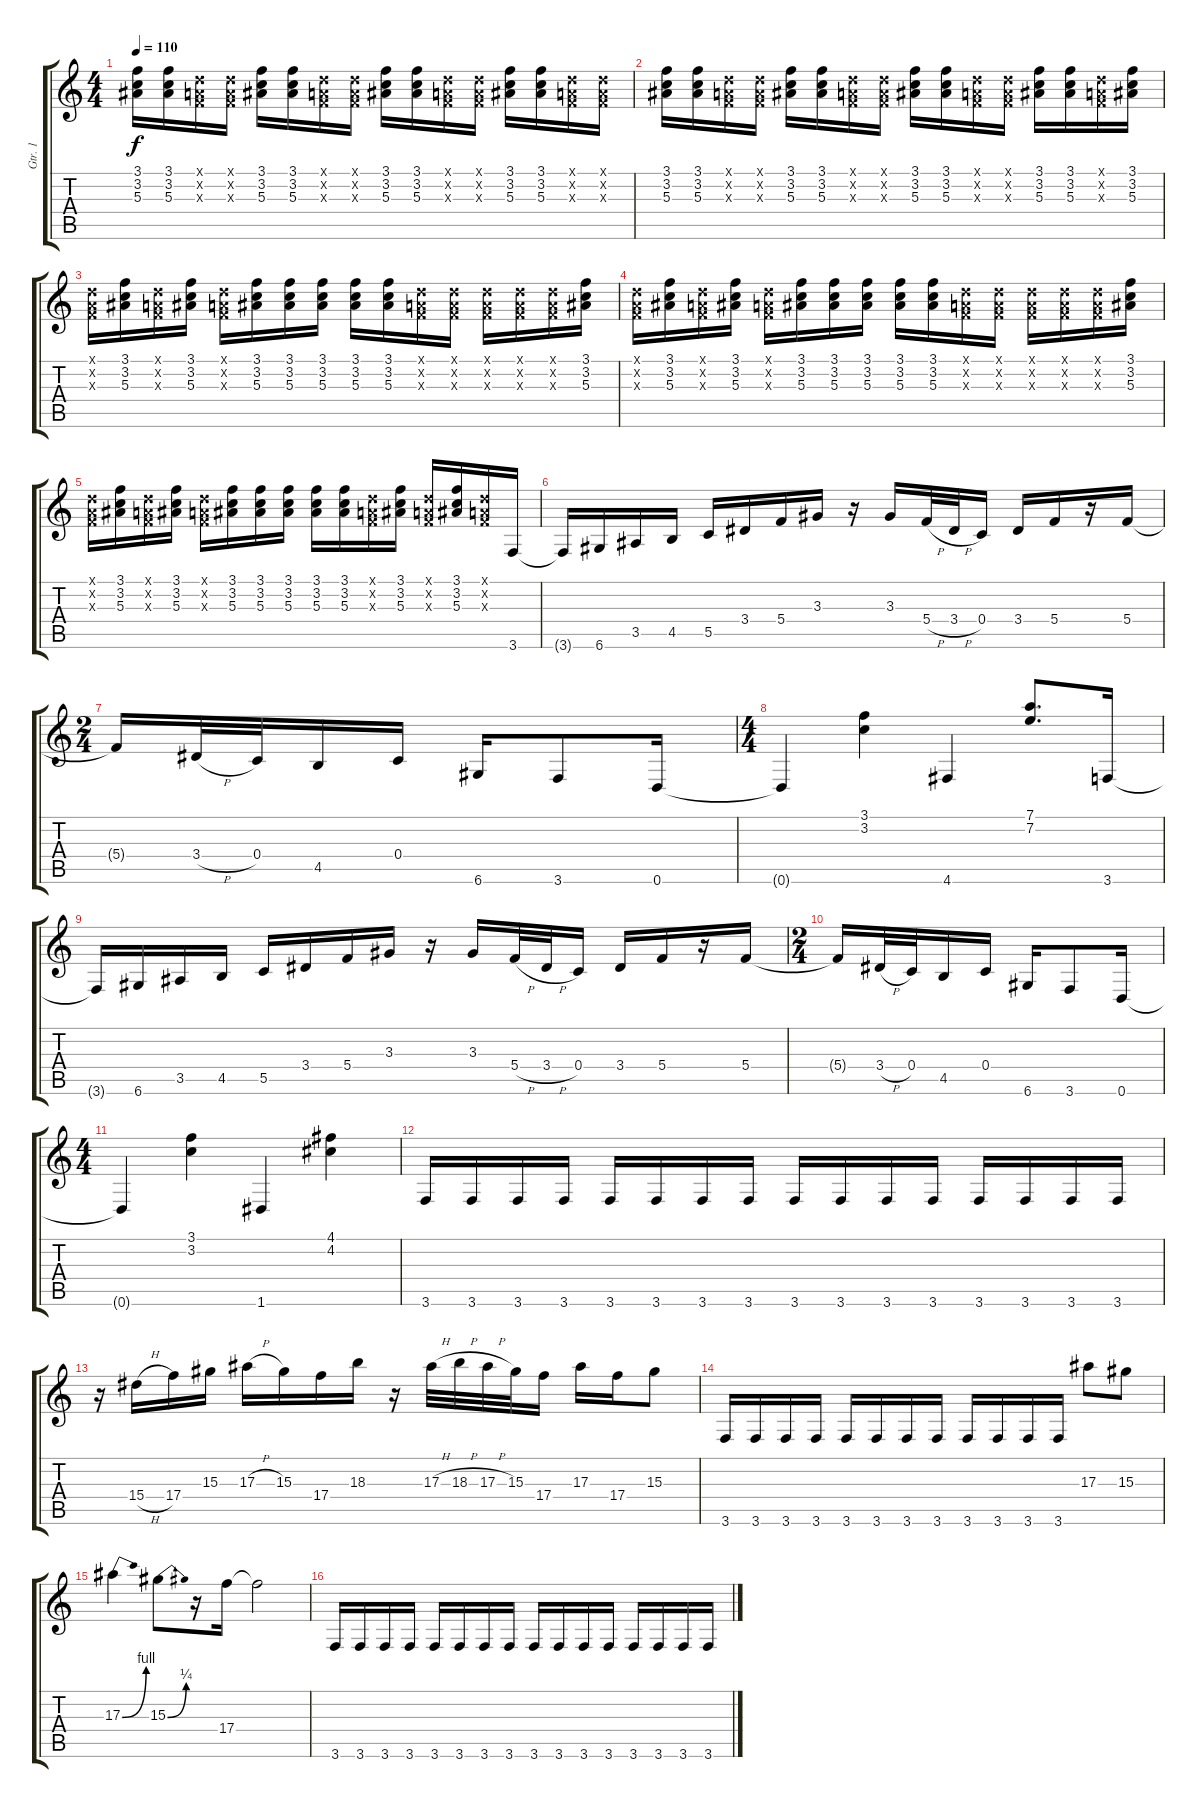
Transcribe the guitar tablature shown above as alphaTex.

\track ("Gtr. 1" "Gtr. 1") {instrument distortionguitar}
\staff {score tabs}
\tuning (D4 A3 F3 C3 G2 D2) {hide}
\ts (4 4)
\tempo 110
\clef g2
\ks c
(3.1 3.2 5.3).16{dy f instrument distortionguitar} (3.1 3.2 5.3).16 (0.1{x} 0.2{x} 0.3{x}).16 (0.1{x} 0.2{x} 0.3{x}).16 (3.1 3.2 5.3).16 (3.1 3.2 5.3).16 (0.1{x} 0.2{x} 0.3{x}).16 (0.1{x} 0.2{x} 0.3{x}).16 (3.1 3.2 5.3).16 (3.1 3.2 5.3).16 (0.1{x} 0.2{x} 0.3{x}).16 (0.1{x} 0.2{x} 0.3{x}).16 (3.1 3.2 5.3).16 (3.1 3.2 5.3).16 (0.1{x} 0.2{x} 0.3{x}).16 (0.1{x} 0.2{x} 0.3{x}).16 |
(3.1 3.2 5.3).16 (3.1 3.2 5.3).16 (0.1{x} 0.2{x} 0.3{x}).16 (0.1{x} 0.2{x} 0.3{x}).16 (3.1 3.2 5.3).16 (3.1 3.2 5.3).16 (0.1{x} 0.2{x} 0.3{x}).16 (0.1{x} 0.2{x} 0.3{x}).16 (3.1 3.2 5.3).16 (3.1 3.2 5.3).16 (0.1{x} 0.2{x} 0.3{x}).16 (0.1{x} 0.2{x} 0.3{x}).16 (3.1 3.2 5.3).16 (3.1 3.2 5.3).16 (0.1{x} 0.2{x} 0.3{x}).16 (3.1 3.2 5.3).16 |
(0.1{x} 0.2{x} 0.3{x}).16 (3.1 3.2 5.3).16 (0.1{x} 0.2{x} 0.3{x}).16 (3.1 3.2 5.3).16 (0.1{x} 0.2{x} 0.3{x}).16 (3.1 3.2 5.3).16 (3.1 3.2 5.3).16 (3.1 3.2 5.3).16 (3.1 3.2 5.3).16 (3.1 3.2 5.3).16 (0.1{x} 0.2{x} 0.3{x}).16 (0.1{x} 0.2{x} 0.3{x}).16 (0.1{x} 0.2{x} 0.3{x}).16 (0.1{x} 0.2{x} 0.3{x}).16 (0.1{x} 0.2{x} 0.3{x}).16 (3.1 3.2 5.3).16 |
(0.1{x} 0.2{x} 0.3{x}).16 (3.1 3.2 5.3).16 (0.1{x} 0.2{x} 0.3{x}).16 (3.1 3.2 5.3).16 (0.1{x} 0.2{x} 0.3{x}).16 (3.1 3.2 5.3).16 (3.1 3.2 5.3).16 (3.1 3.2 5.3).16 (3.1 3.2 5.3).16 (3.1 3.2 5.3).16 (0.1{x} 0.2{x} 0.3{x}).16 (0.1{x} 0.2{x} 0.3{x}).16 (0.1{x} 0.2{x} 0.3{x}).16 (0.1{x} 0.2{x} 0.3{x}).16 (0.1{x} 0.2{x} 0.3{x}).16 (3.1 3.2 5.3).16 |
(0.1{x} 0.2{x} 0.3{x}).16 (3.1 3.2 5.3).16 (0.1{x} 0.2{x} 0.3{x}).16 (3.1 3.2 5.3).16 (0.1{x} 0.2{x} 0.3{x}).16 (3.1 3.2 5.3).16 (3.1 3.2 5.3).16 (3.1 3.2 5.3).16 (3.1 3.2 5.3).16 (3.1 3.2 5.3).16 (0.1{x} 0.2{x} 0.3{x}).16 (3.1 3.2 5.3).16 (0.1{x} 0.2{x} 0.3{x}).16 (3.1 3.2 5.3).16 (0.1{x} 0.2{x} 0.3{x}).16 3.6.16 |
3.6{t}.16 6.6.16 3.5.16 4.5.16 5.5.16 3.4.16 5.4.16 3.3.16 r.16 3.3.16 5.4{h}.32 3.4{h}.32 0.4.16 3.4.16 5.4.16 r.16 5.4.16 |
\ts (2 4)
5.4{t}.16 3.4{h}.32 0.4.32 4.5.16 0.4.16 6.6.16 3.6.8 0.6.16 |
\ts (4 4)
0.6{t}.4 (3.1 3.2).4 4.6.4 (7.1 7.2).8{d} 3.6.16 |
3.6{t}.16 6.6.16 3.5.16 4.5.16 5.5.16 3.4.16 5.4.16 3.3.16 r.16 3.3.16 5.4{h}.32 3.4{h}.32 0.4.16 3.4.16 5.4.16 r.16 5.4.16 |
\ts (2 4)
5.4{t}.16 3.4{h}.32 0.4.32 4.5.16 0.4.16 6.6.16 3.6.8 0.6.16 |
\ts (4 4)
0.6{t}.4 (3.1 3.2).4 1.6.4 (4.1 4.2).4 |
3.6.16 3.6.16 3.6.16 3.6.16 3.6.16 3.6.16 3.6.16 3.6.16 3.6.16 3.6.16 3.6.16 3.6.16 3.6.16 3.6.16 3.6.16 3.6.16 |
r.16 15.4{h}.16 17.4.16 15.3.16 17.3{h}.16 15.3.16 17.4.16 18.3.16 r.16 17.3{h}.32 18.3{h}.32 17.3{h}.32 15.3.32 17.4.16 17.3.16 17.4.16 15.3.8 |
3.6.16 3.6.16 3.6.16 3.6.16 3.6.16 3.6.16 3.6.16 3.6.16 3.6.16 3.6.16 3.6.16 3.6.16 17.3.8 15.3.8 |
17.3{be (bend 0 0 60 4)}.4 15.3{be (bend 0 0 60 1)}.8 r.16 17.4.16 17.4{t}.2 |
3.6.16 3.6.16 3.6.16 3.6.16 3.6.16 3.6.16 3.6.16 3.6.16 3.6.16 3.6.16 3.6.16 3.6.16 3.6.16 3.6.16 3.6.16 3.6.16
